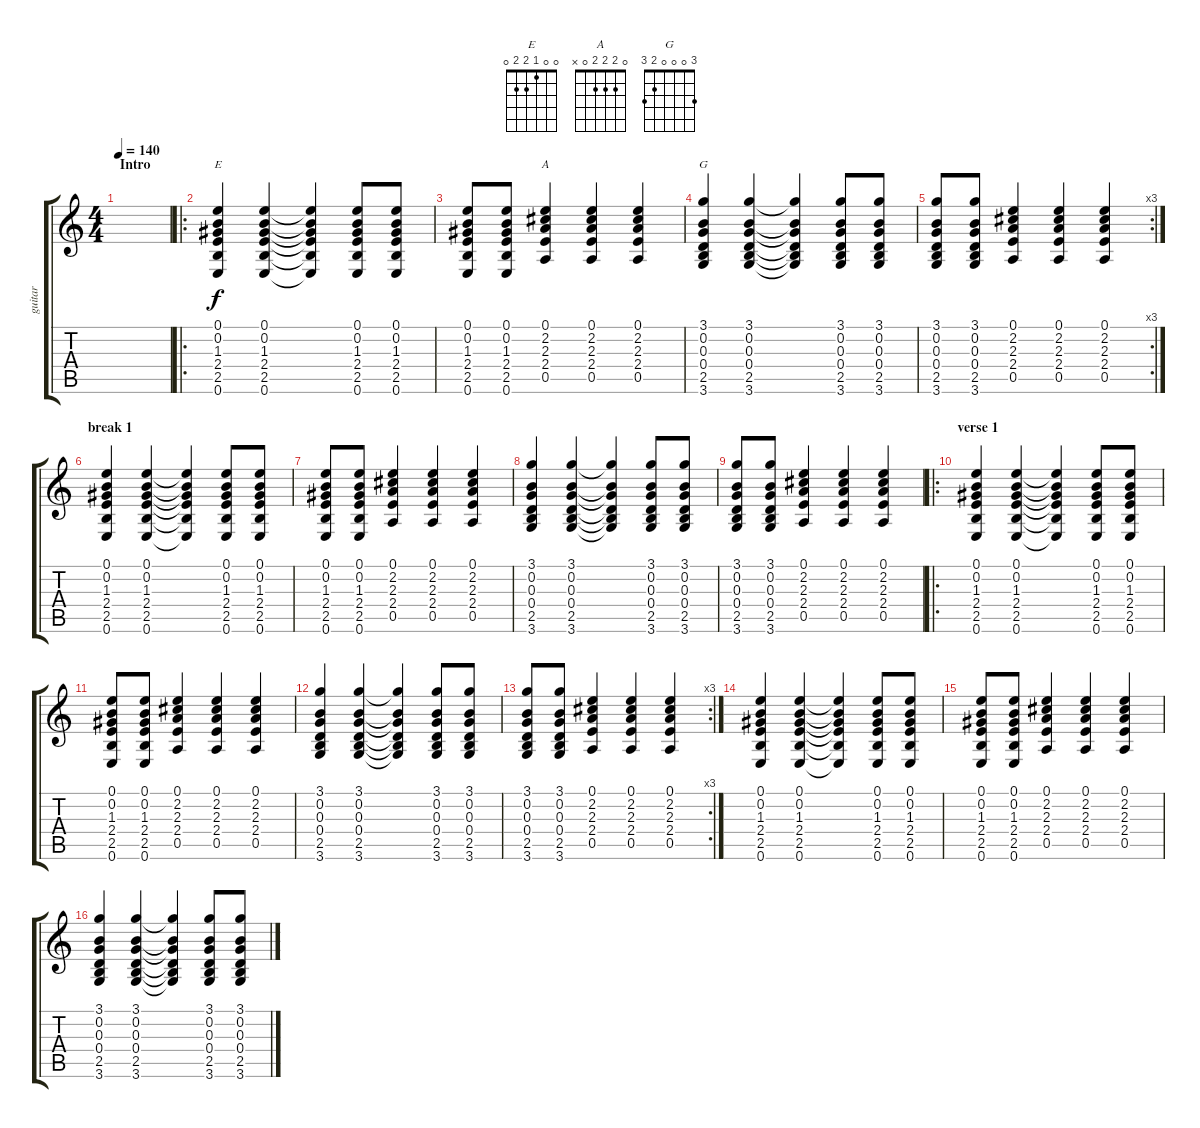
\track ("guitar " "guitar ") {instrument acousticguitarnylon}
\staff {score tabs}
\tuning (E4 B3 G3 D3 A2 E2) {hide}
\chord ("E" 0 0 1 2 2 0)
\chord ("A" 0 2 2 2 0 x)
\chord ("G" 3 0 0 0 2 3)
\ts (4 4)
\section ("" "Intro")
\tempo 140
\clef g2
\ks c
|
\ro
(0.1 0.2 1.3 2.4 2.5 0.6).4{ch "E"} (0.1 0.2 1.3 2.4 2.5 0.6).4 (0.1{t} 0.2{t} 1.3{t} 2.4{t} 2.5{t} 0.6{t}).4 (0.1 0.2 1.3 2.4 2.5 0.6).8 (0.1 0.2 1.3 2.4 2.5 0.6).8 |
(0.1 0.2 1.3 2.4 2.5 0.6).8 (0.1 0.2 1.3 2.4 2.5 0.6).8 (0.1 2.2 2.3 2.4 0.5).4{ch "A"} (0.1 2.2 2.3 2.4 0.5).4 (0.1 2.2 2.3 2.4 0.5).4 |
(3.1 0.2 0.3 0.4 2.5 3.6).4{ch "G"} (3.1 0.2 0.3 0.4 2.5 3.6).4 (3.1{t} 0.2{t} 0.3{t} 0.4{t} 2.5{t} 3.6{t}).4 (3.1 0.2 0.3 0.4 2.5 3.6).8 (3.1 0.2 0.3 0.4 2.5 3.6).8 |
\rc 3
(3.1 0.2 0.3 0.4 2.5 3.6).8 (3.1 0.2 0.3 0.4 2.5 3.6).8 (0.1 2.2 2.3 2.4 0.5).4 (0.1 2.2 2.3 2.4 0.5).4 (0.1 2.2 2.3 2.4 0.5).4 |
\section ("" "break 1")
(0.1 0.2 1.3 2.4 2.5 0.6).4 (0.1 0.2 1.3 2.4 2.5 0.6).4 (0.1{t} 0.2{t} 1.3{t} 2.4{t} 2.5{t} 0.6{t}).4 (0.1 0.2 1.3 2.4 2.5 0.6).8 (0.1 0.2 1.3 2.4 2.5 0.6).8 |
(0.1 0.2 1.3 2.4 2.5 0.6).8 (0.1 0.2 1.3 2.4 2.5 0.6).8 (0.1 2.2 2.3 2.4 0.5).4 (0.1 2.2 2.3 2.4 0.5).4 (0.1 2.2 2.3 2.4 0.5).4 |
(3.1 0.2 0.3 0.4 2.5 3.6).4 (3.1 0.2 0.3 0.4 2.5 3.6).4 (3.1{t} 0.2{t} 0.3{t} 0.4{t} 2.5{t} 3.6{t}).4 (3.1 0.2 0.3 0.4 2.5 3.6).8 (3.1 0.2 0.3 0.4 2.5 3.6).8 |
(3.1 0.2 0.3 0.4 2.5 3.6).8 (3.1 0.2 0.3 0.4 2.5 3.6).8 (0.1 2.2 2.3 2.4 0.5).4 (0.1 2.2 2.3 2.4 0.5).4 (0.1 2.2 2.3 2.4 0.5).4 |
\ro
\section ("" "verse 1")
(0.1 0.2 1.3 2.4 2.5 0.6).4 (0.1 0.2 1.3 2.4 2.5 0.6).4 (0.1{t} 0.2{t} 1.3{t} 2.4{t} 2.5{t} 0.6{t}).4 (0.1 0.2 1.3 2.4 2.5 0.6).8 (0.1 0.2 1.3 2.4 2.5 0.6).8 |
(0.1 0.2 1.3 2.4 2.5 0.6).8 (0.1 0.2 1.3 2.4 2.5 0.6).8 (0.1 2.2 2.3 2.4 0.5).4 (0.1 2.2 2.3 2.4 0.5).4 (0.1 2.2 2.3 2.4 0.5).4 |
(3.1 0.2 0.3 0.4 2.5 3.6).4 (3.1 0.2 0.3 0.4 2.5 3.6).4 (3.1{t} 0.2{t} 0.3{t} 0.4{t} 2.5{t} 3.6{t}).4 (3.1 0.2 0.3 0.4 2.5 3.6).8 (3.1 0.2 0.3 0.4 2.5 3.6).8 |
\rc 3
(3.1 0.2 0.3 0.4 2.5 3.6).8 (3.1 0.2 0.3 0.4 2.5 3.6).8 (0.1 2.2 2.3 2.4 0.5).4 (0.1 2.2 2.3 2.4 0.5).4 (0.1 2.2 2.3 2.4 0.5).4 |
(0.1 0.2 1.3 2.4 2.5 0.6).4 (0.1 0.2 1.3 2.4 2.5 0.6).4 (0.1{t} 0.2{t} 1.3{t} 2.4{t} 2.5{t} 0.6{t}).4 (0.1 0.2 1.3 2.4 2.5 0.6).8 (0.1 0.2 1.3 2.4 2.5 0.6).8 |
(0.1 0.2 1.3 2.4 2.5 0.6).8 (0.1 0.2 1.3 2.4 2.5 0.6).8 (0.1 2.2 2.3 2.4 0.5).4 (0.1 2.2 2.3 2.4 0.5).4 (0.1 2.2 2.3 2.4 0.5).4 |
(3.1 0.2 0.3 0.4 2.5 3.6).4 (3.1 0.2 0.3 0.4 2.5 3.6).4 (3.1{t} 0.2{t} 0.3{t} 0.4{t} 2.5{t} 3.6{t}).4 (3.1 0.2 0.3 0.4 2.5 3.6).8 (3.1 0.2 0.3 0.4 2.5 3.6).8
